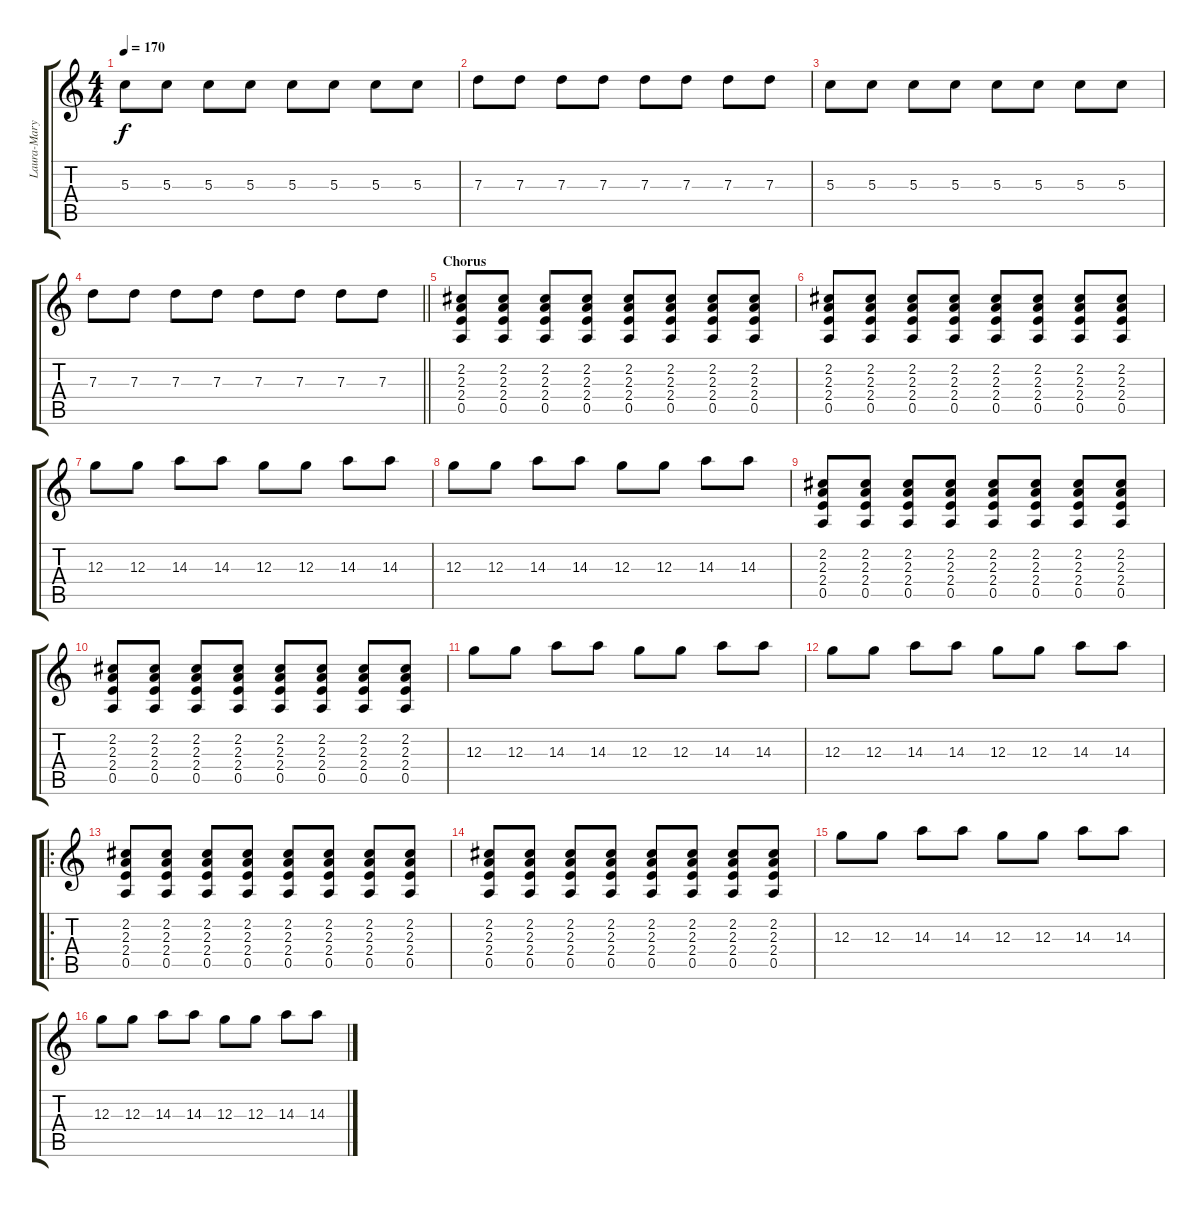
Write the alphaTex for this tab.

\track ("Laura-Mary" "Laura-Mary") {instrument overdrivenguitar}
\staff {score tabs}
\tuning (E4 B3 G3 D3 A2 E2) {hide}
\ts (4 4)
\tempo 170
\clef g2
\ks c
5.3.8{dy f} 5.3.8 5.3.8 5.3.8 5.3.8 5.3.8 5.3.8 5.3.8 |
7.3.8 7.3.8 7.3.8 7.3.8 7.3.8 7.3.8 7.3.8 7.3.8 |
5.3.8 5.3.8 5.3.8 5.3.8 5.3.8 5.3.8 5.3.8 5.3.8 |
\barLineRight lightlight
7.3.8 7.3.8 7.3.8 7.3.8 7.3.8 7.3.8 7.3.8 7.3.8 |
\section ("" "Chorus")
(2.2 2.3 2.4 0.5).8 (2.2 2.3 2.4 0.5).8 (2.2 2.3 2.4 0.5).8 (2.2 2.3 2.4 0.5).8 (2.2 2.3 2.4 0.5).8 (2.2 2.3 2.4 0.5).8 (2.2 2.3 2.4 0.5).8 (2.2 2.3 2.4 0.5).8 |
(2.2 2.3 2.4 0.5).8 (2.2 2.3 2.4 0.5).8 (2.2 2.3 2.4 0.5).8 (2.2 2.3 2.4 0.5).8 (2.2 2.3 2.4 0.5).8 (2.2 2.3 2.4 0.5).8 (2.2 2.3 2.4 0.5).8 (2.2 2.3 2.4 0.5).8 |
12.3.8 12.3.8 14.3.8 14.3.8 12.3.8 12.3.8 14.3.8 14.3.8 |
12.3.8 12.3.8 14.3.8 14.3.8 12.3.8 12.3.8 14.3.8 14.3.8 |
(2.2 2.3 2.4 0.5).8 (2.2 2.3 2.4 0.5).8 (2.2 2.3 2.4 0.5).8 (2.2 2.3 2.4 0.5).8 (2.2 2.3 2.4 0.5).8 (2.2 2.3 2.4 0.5).8 (2.2 2.3 2.4 0.5).8 (2.2 2.3 2.4 0.5).8 |
(2.2 2.3 2.4 0.5).8 (2.2 2.3 2.4 0.5).8 (2.2 2.3 2.4 0.5).8 (2.2 2.3 2.4 0.5).8 (2.2 2.3 2.4 0.5).8 (2.2 2.3 2.4 0.5).8 (2.2 2.3 2.4 0.5).8 (2.2 2.3 2.4 0.5).8 |
12.3.8 12.3.8 14.3.8 14.3.8 12.3.8 12.3.8 14.3.8 14.3.8 |
12.3.8 12.3.8 14.3.8 14.3.8 12.3.8 12.3.8 14.3.8 14.3.8 |
\ro
(2.2 2.3 2.4 0.5).8 (2.2 2.3 2.4 0.5).8 (2.2 2.3 2.4 0.5).8 (2.2 2.3 2.4 0.5).8 (2.2 2.3 2.4 0.5).8 (2.2 2.3 2.4 0.5).8 (2.2 2.3 2.4 0.5).8 (2.2 2.3 2.4 0.5).8 |
(2.2 2.3 2.4 0.5).8 (2.2 2.3 2.4 0.5).8 (2.2 2.3 2.4 0.5).8 (2.2 2.3 2.4 0.5).8 (2.2 2.3 2.4 0.5).8 (2.2 2.3 2.4 0.5).8 (2.2 2.3 2.4 0.5).8 (2.2 2.3 2.4 0.5).8 |
12.3.8 12.3.8 14.3.8 14.3.8 12.3.8 12.3.8 14.3.8 14.3.8 |
12.3.8 12.3.8 14.3.8 14.3.8 12.3.8 12.3.8 14.3.8 14.3.8
